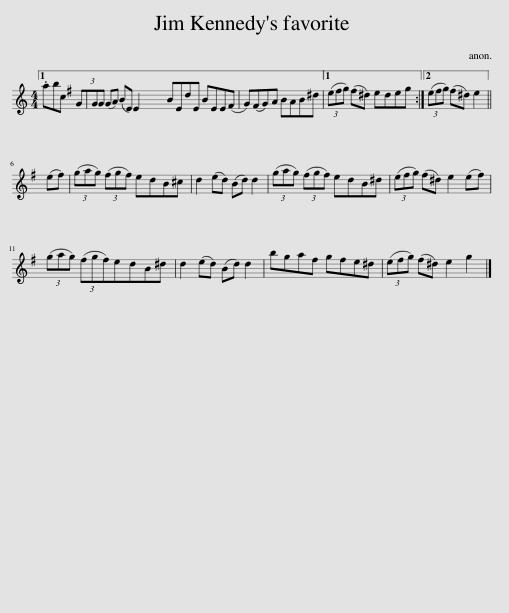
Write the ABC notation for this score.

X:1
L:1/8
M:4/4
I:linebreak $
K:C
V:1 treble
V:1
 .abc (3GGG (GA) (BE) E2 | BEdE BEE(^F | G)(^FG)A BAB^d ||1 (3(e^fg) (f^d) edeg :|2 (3(e^fg) (f^d) e2 ||$ %5
 (e^f) | (3(gag) (3(^fgf) edB^c | d2 (ed) (Bd) d2 | (3(gag) (3(^fgf) edB^d | (3(e^fg) (f^d) e2 (ef) |$ %10
 (3(gag) (3(^fgf)edB^d | d2 (ed) (Bd) d2 | bga^f gfe^d | (3(e^fg) (f^d) e2 g2 |] %14
